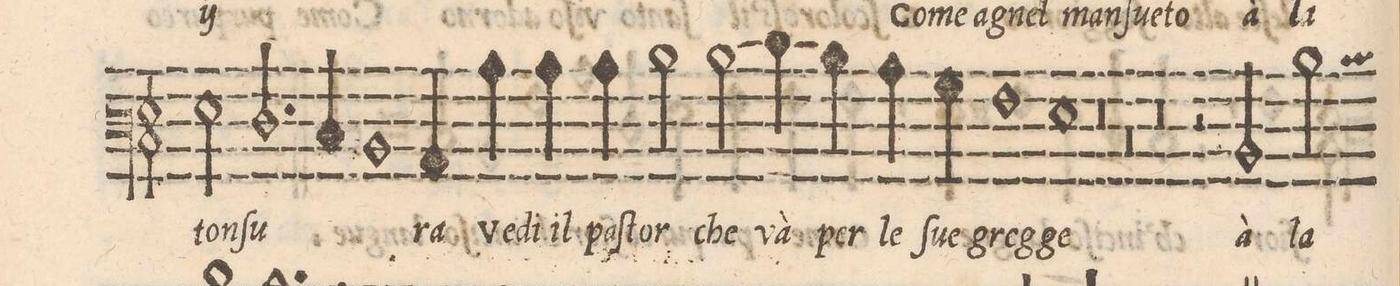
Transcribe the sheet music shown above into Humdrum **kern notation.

**kern	**text
*I"BASSO	*
*clefF3	*
*k[]	*
*met(C)	*
*M2/1	*
2G\	ton-
2.F/	-ſu-
4E/	.
=41-	=41-
1D	.
4C/	-ra
4c\	Ve-
4c\	-di_il
4c\	paſ-
=42-	=42-
2d\	-tor
2d\	che
4e\	và
4d\	per
4c\	le
4B\	ſue
=43-	=43-
1A	greg-
1G	ge
=44-	=44-
0r	.
=45-	=45-
0r	.
=46-	=46-
0r	.
=47-	=47-
2r	.
2D/	à
2d\	la
*-	*-
